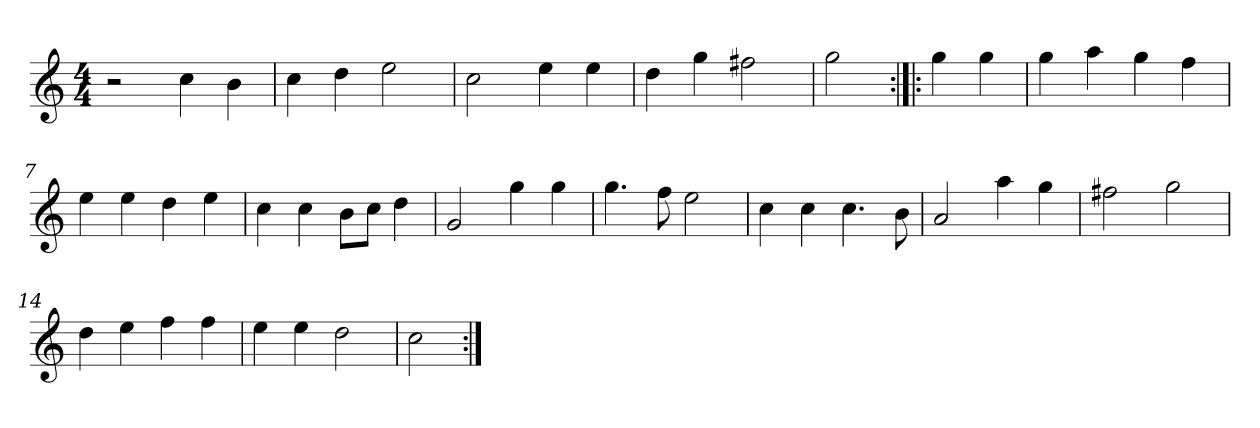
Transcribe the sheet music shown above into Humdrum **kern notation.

**kern
*part1
*staff1
*clefG2
*k[]
*C:
*M4/4
*MM120
=1
2r
4cc
4b
=2
4cc
4dd
2ee
=3
2cc
4ee
4ee
=4
4dd
4gg
2ff#X
=5
2gg
=:|!|:
4gg
4gg
=6
4gg
4aa
4gg
4ff
=7
4ee
4ee
4dd
4ee
=8
4cc
4cc
8b\L
8cc\J
4dd
=9
2g
4gg
4gg
=10
4.gg
8ff
2ee
=11
4cc
4cc
4.cc
8b
=12
2a
4aa
4gg
=13
2ff#X
2gg
=14
4dd
4ee
4ff
4ff
=15
4ee
4ee
2dd
=16
2cc
=:|!
*-
